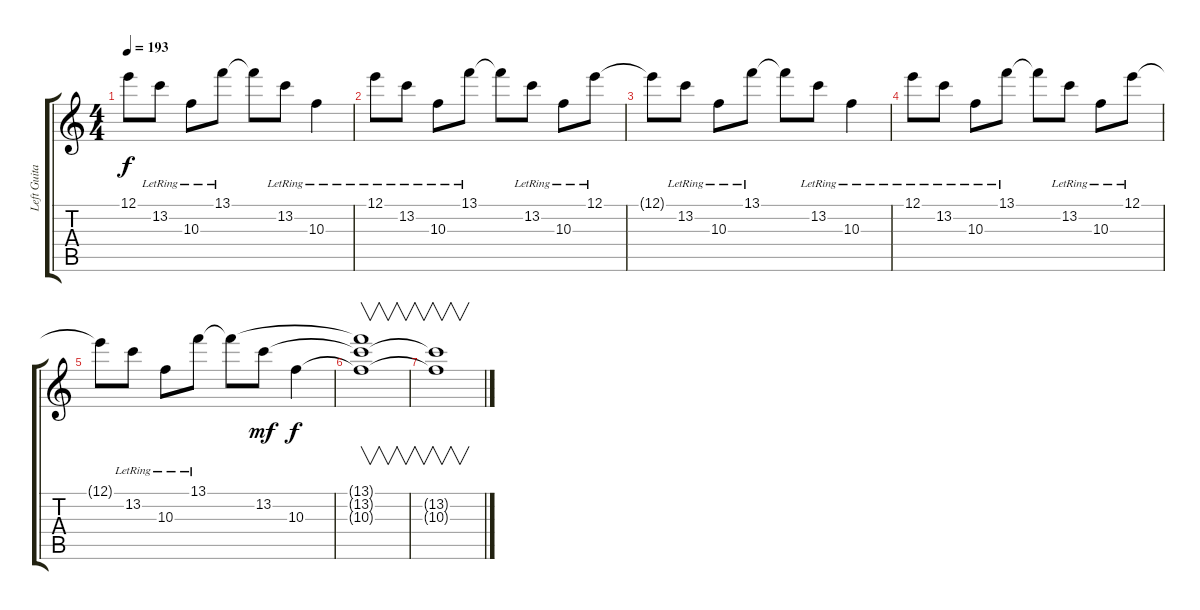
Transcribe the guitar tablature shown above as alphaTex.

\track ("Left Guitar" "Left Guita") {instrument distortionguitar}
\staff {score tabs}
\tuning (E4 B3 G3 D3 A2 E2) {hide}
\ts (4 4)
\tempo 193
\clef g2
\ks c
12.1{t}.8{dy f} 13.2{lr}.8 10.3{lr}.8 13.1{lr}.8 13.1{t}.8 13.2{lr}.8 10.3{lr}.4 |
12.1{lr}.8 13.2{lr}.8 10.3{lr}.8 13.1{lr}.8 13.1{t}.8 13.2{lr}.8 10.3{lr}.8 12.1{lr}.8 |
12.1{t}.8 13.2{lr}.8 10.3{lr}.8 13.1{lr}.8 13.1{t}.8 13.2{lr}.8 10.3{lr}.4 |
12.1{lr}.8 13.2{lr}.8 10.3{lr}.8 13.1{lr}.8 13.1{t}.8 13.2{lr}.8 10.3{lr}.8 12.1{lr}.8 |
12.1{t}.8 13.2{lr}.8 10.3{lr}.8 13.1{lr}.8 13.1{t}.8 13.2.8{dy mf} 10.3.4{dy f} |
(13.1{t} 13.2{t} 10.3{t}).1{v volume 5} |
(13.2{t} 10.3{t}).1{v}
